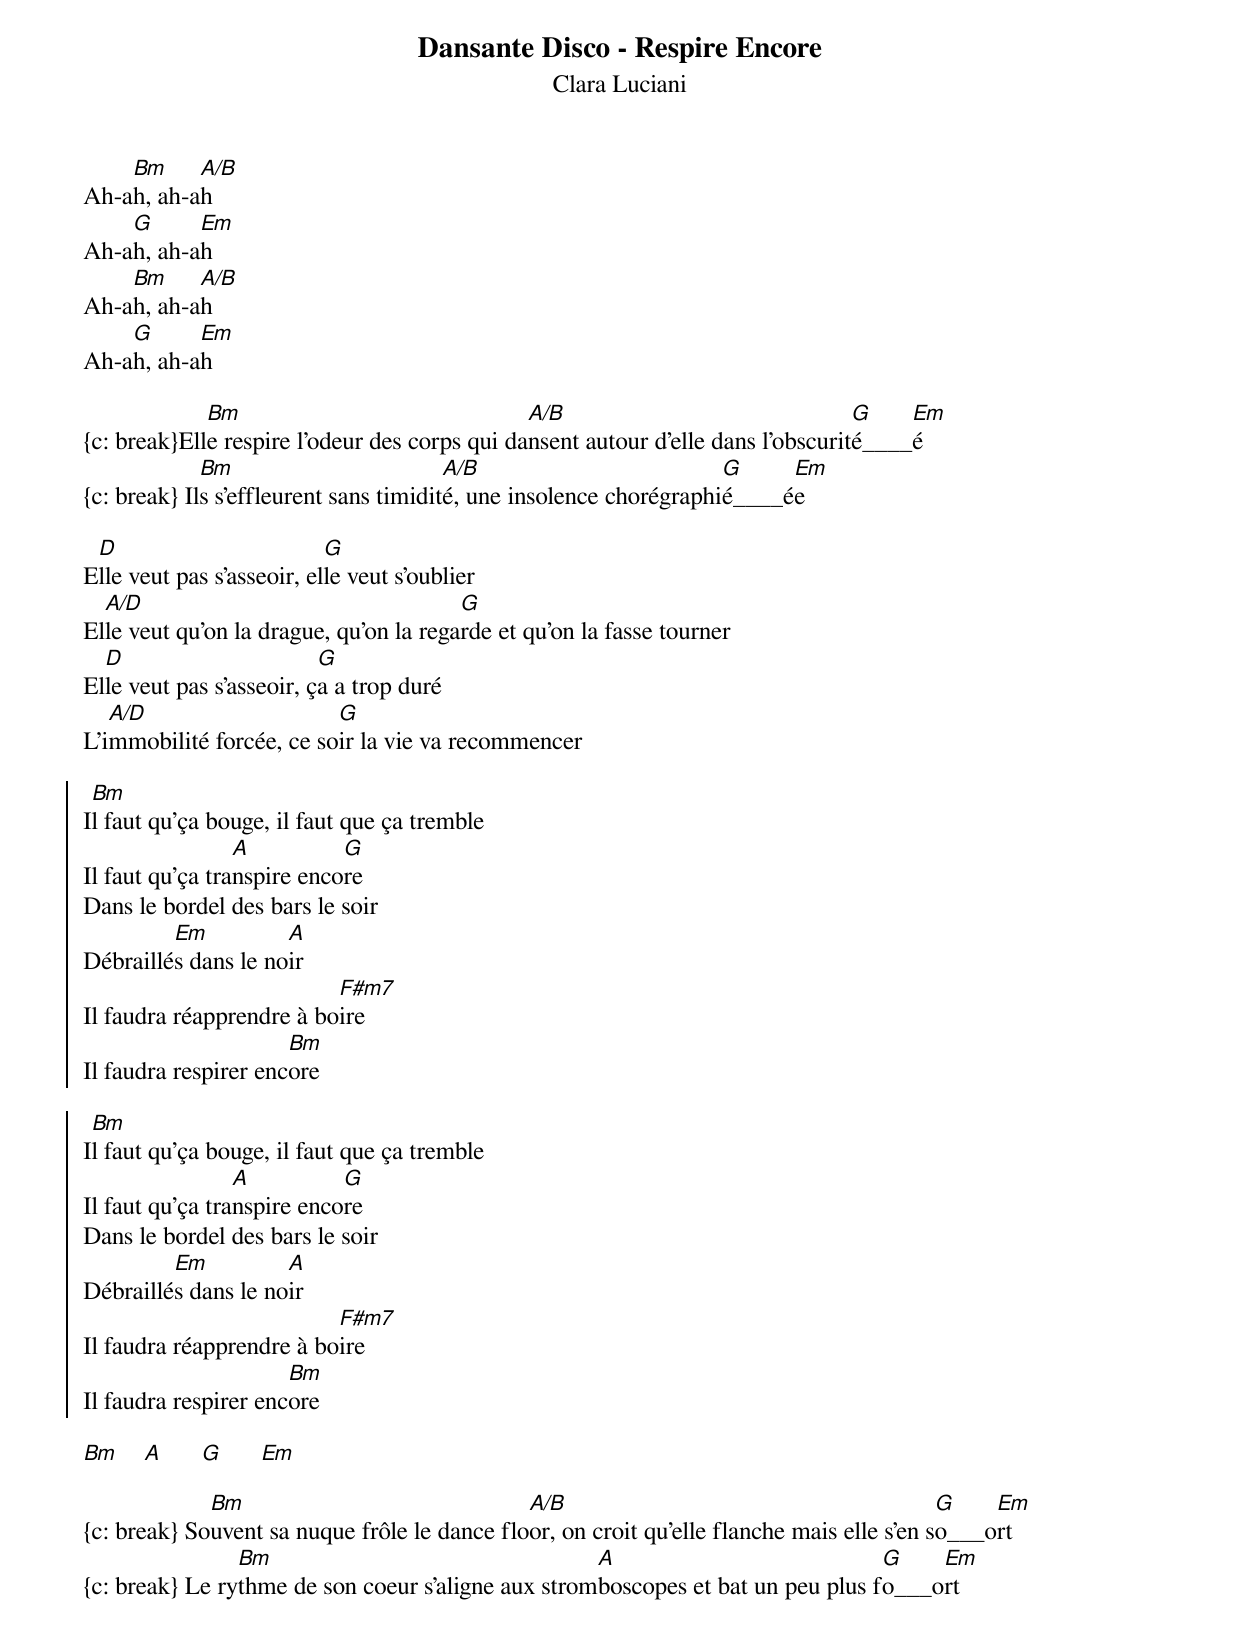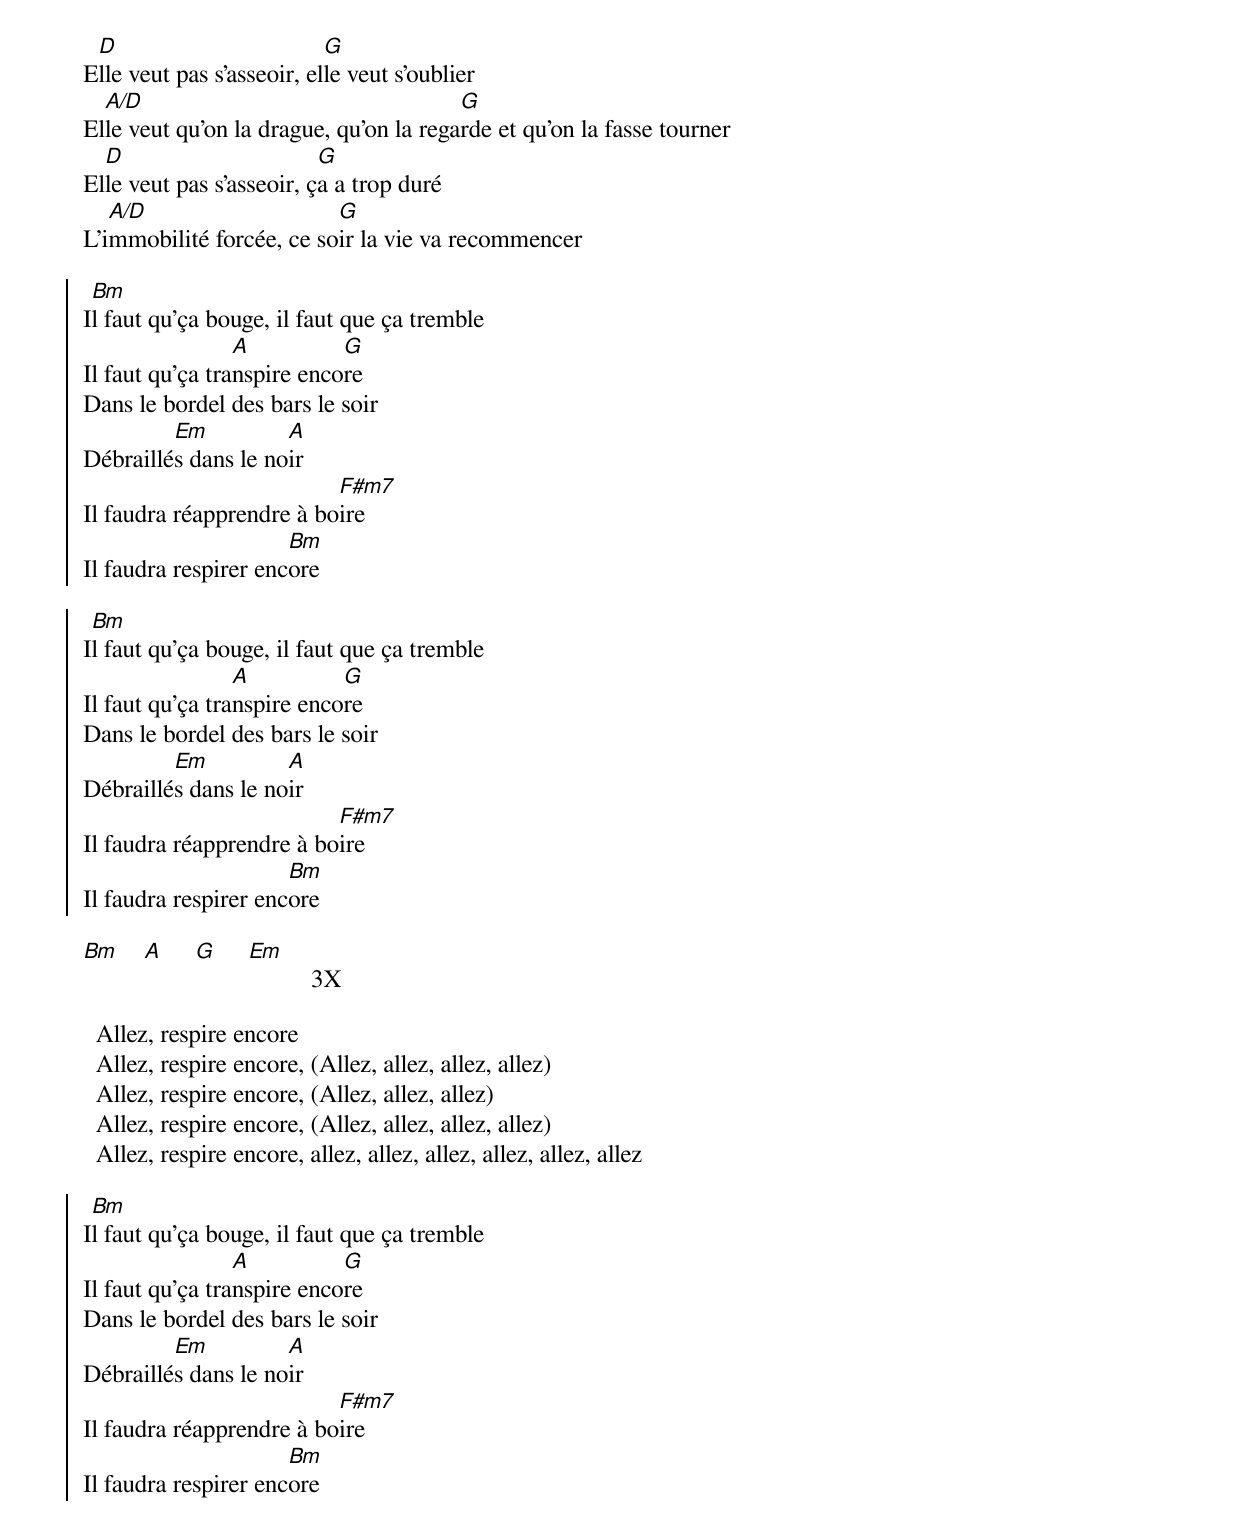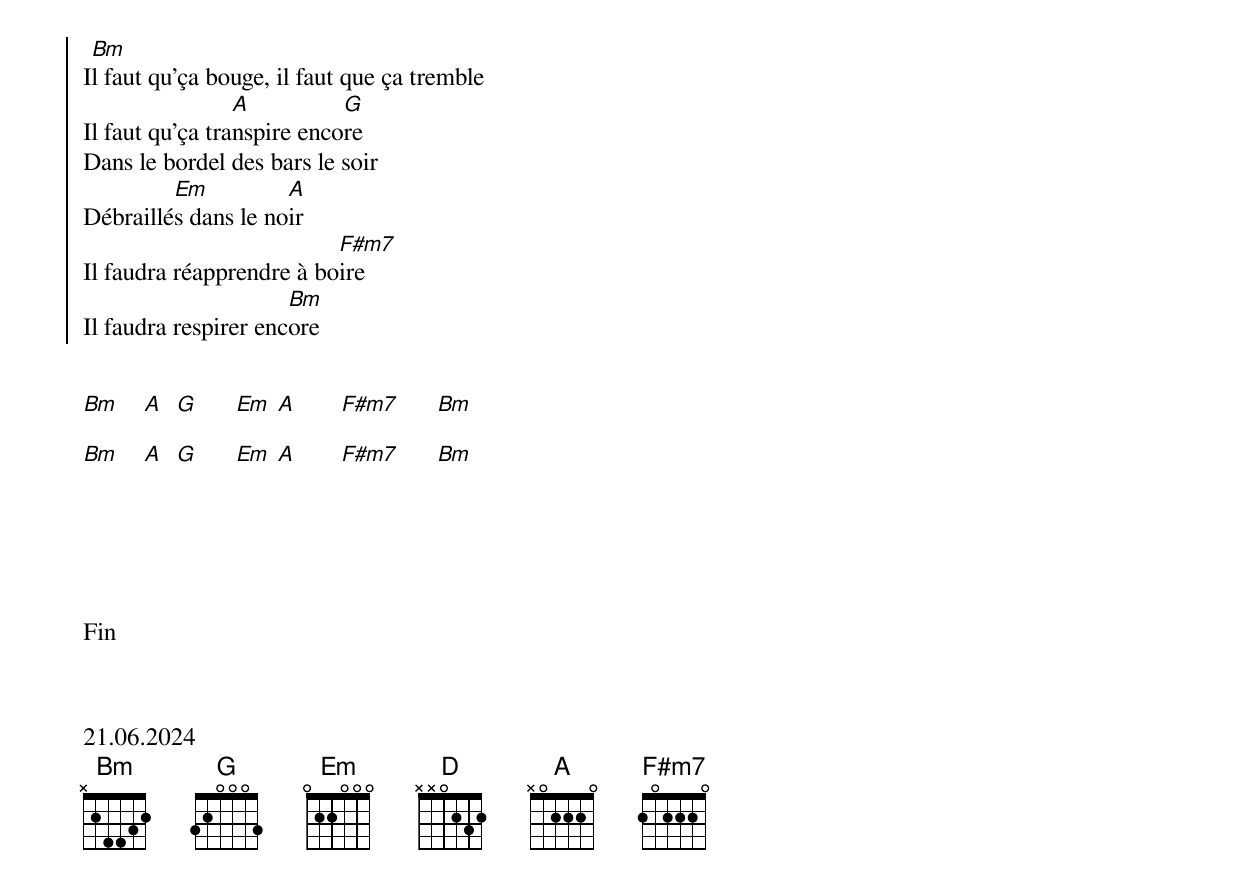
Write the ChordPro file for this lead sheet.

{title: Dansante Disco - Respire Encore}
{subtitle: Clara Luciani}

Ah-a[Bm]h, ah-a[A/B]h
Ah-a[G]h, ah-a[Em]h
Ah-a[Bm]h, ah-a[A/B]h
Ah-a[G]h, ah-a[Em]h

{c: break}Ell[Bm]e respire l'odeur des corps qui da[A/B]nsent autour d'elle dans l'obscurit[G]é____[Em]é
{c: break} Il[Bm]s s'effleurent sans timidit[A/B]é, une insolence chorégraphi[G]é____é[Em]e

E[D]lle veut pas s'asseoir, el[G]le veut s'oublier
El[A/D]le veut qu'on la drague, qu'on la rega[G]rde et qu'on la fasse tourner
El[D]le veut pas s'asseoir, ç[G]a a trop duré
L'i[A/D]mmobilité forcée, ce so[G]ir la vie va recommencer

{soc}
I[Bm]l faut qu'ça bouge, il faut que ça tremble
Il faut qu'ça tra[A]nspire enco[G]re
Dans le bordel des bars le soir
Débraillé[Em]s dans le no[A]ir
Il faudra réapprendre à bo[F#m7]ire
Il faudra respirer enc[Bm]ore

I[Bm]l faut qu'ça bouge, il faut que ça tremble
Il faut qu'ça tra[A]nspire enco[G]re
Dans le bordel des bars le soir
Débraillé[Em]s dans le no[A]ir
Il faudra réapprendre à bo[F#m7]ire
Il faudra respirer enc[Bm]ore
{eoc}

[Bm]    [A]      [G]      [Em]

{c: break} So[Bm]uvent sa nuque frôle le dance flo[A/B]or, on croit qu'elle flanche mais elle s'en s[G]o___o[Em]rt
{c: break} Le ry[Bm]thme de son coeur s'aligne aux strom[A]boscopes et bat un peu plus f[G]o___o[Em]rt

E[D]lle veut pas s'asseoir, el[G]le veut s'oublier
El[A/D]le veut qu'on la drague, qu'on la rega[G]rde et qu'on la fasse tourner
El[D]le veut pas s'asseoir, ç[G]a a trop duré
L'i[A/D]mmobilité forcée, ce so[G]ir la vie va recommencer

{soc}
I[Bm]l faut qu'ça bouge, il faut que ça tremble
Il faut qu'ça tra[A]nspire enco[G]re
Dans le bordel des bars le soir
Débraillé[Em]s dans le no[A]ir
Il faudra réapprendre à bo[F#m7]ire
Il faudra respirer enc[Bm]ore

I[Bm]l faut qu'ça bouge, il faut que ça tremble
Il faut qu'ça tra[A]nspire enco[G]re
Dans le bordel des bars le soir
Débraillé[Em]s dans le no[A]ir
Il faudra réapprendre à bo[F#m7]ire
Il faudra respirer enc[Bm]ore
{eoc}

[Bm]    [A]     [G]     [Em]          3X

  Allez, respire encore
  Allez, respire encore, (Allez, allez, allez, allez)
  Allez, respire encore, (Allez, allez, allez)
  Allez, respire encore, (Allez, allez, allez, allez)
  Allez, respire encore, allez, allez, allez, allez, allez, allez

{soc}
I[Bm]l faut qu'ça bouge, il faut que ça tremble
Il faut qu'ça tra[A]nspire enco[G]re
Dans le bordel des bars le soir
Débraillé[Em]s dans le no[A]ir
Il faudra réapprendre à bo[F#m7]ire
Il faudra respirer enc[Bm]ore

I[Bm]l faut qu'ça bouge, il faut que ça tremble
Il faut qu'ça tra[A]nspire enco[G]re
Dans le bordel des bars le soir
Débraillé[Em]s dans le no[A]ir
Il faudra réapprendre à bo[F#m7]ire
Il faudra respirer enc[Bm]ore
{eoc}


[Bm]    [A]  [G]      [Em] [A]       [F#m7]      [Bm]

[Bm]    [A]  [G]      [Em] [A]       [F#m7]      [Bm]






Fin



21.06.2024
